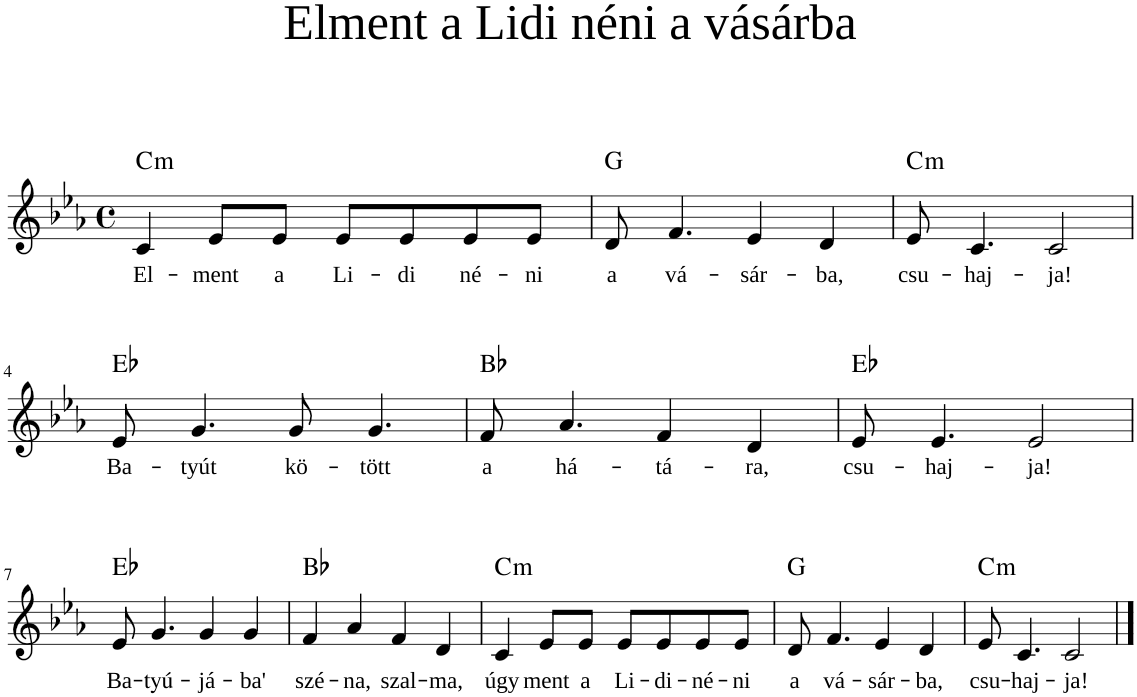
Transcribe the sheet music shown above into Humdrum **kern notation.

**kern	**text	**harte
*part1	*part1	*part1
*staff1	*staff1	*
*I"Piano	*	*
*I'Pno	*	*
*clefG2	*	*
*k[b-e-a-]	*	*
*M4/4	*	*
*met(c)	*	*
=1	=1	=1
!	!LO:LY:b	!LO:H:kt=m
4c/	El-	C:min
!	!LO:LY:b	!
8e-/L	-ment	.
!	!LO:LY:b	!
8e-/J	a	.
!	!LO:LY:b	!
8e-/L	Li-	.
!	!LO:LY:b	!
8e-/	-di	.
!	!LO:LY:b	!
8e-/	né-	.
!	!LO:LY:b	!
8e-/J	-ni	.
=2	=2	=2
!	!LO:LY:b	!
8d/	a	G:maj
!	!LO:LY:b	!
4.f/	vá-	.
!	!LO:LY:b	!
4e-/	-sár-	.
!	!LO:LY:b	!
4d/	-ba,	.
=3	=3	=3
!	!LO:LY:b	!LO:H:kt=m
8e-/	csu-	C:min
!	!LO:LY:b	!
4.c/	-haj-	.
!	!LO:LY:b	!
2c/	-ja!	.
!!LO:LB:g=z
=4	=4	=4
!	!LO:LY:b	!
8e-/	Ba-	Eb:maj
!	!LO:LY:b	!
4.g/	-tyút	.
!	!LO:LY:b	!
8g/	kö-	.
!	!LO:LY:b	!
4.g/	-tött	.
=5	=5	=5
!	!LO:LY:b	!
8f/	a	Bb:maj
!	!LO:LY:b	!
4.a-/	há-	.
!	!LO:LY:b	!
4f/	-tá-	.
!	!LO:LY:b	!
4d/	-ra,	.
=6	=6	=6
!	!LO:LY:b	!
8e-/	csu-	Eb:maj
!	!LO:LY:b	!
4.e-/	-haj-	.
!	!LO:LY:b	!
2e-/	-ja!	.
!!LO:LB:g=z
=7	=7	=7
!	!LO:LY:b	!
8e-/	Ba-	Eb:maj
!	!LO:LY:b	!
4.g/	-tyú-	.
!	!LO:LY:b	!
4g/	-já-	.
!	!LO:LY:b	!
4g/	-ba'	.
=8	=8	=8
!	!LO:LY:b	!
4f/	szé-	Bb:maj
!	!LO:LY:b	!
4a-/	-na,	.
!	!LO:LY:b	!
4f/	szal-	.
!	!LO:LY:b	!
4d/	-ma,	.
=9	=9	=9
!	!LO:LY:b	!LO:H:kt=m
4c/	úgy	C:min
!	!LO:LY:b	!
8e-/L	ment	.
!	!LO:LY:b	!
8e-/J	a	.
!	!LO:LY:b	!
8e-/L	Li-	.
!	!LO:LY:b	!
8e-/	-di-	.
!	!LO:LY:b	!
8e-/	-né-	.
!	!LO:LY:b	!
8e-/J	-ni	.
=10	=10	=10
!	!LO:LY:b	!
8d/	a	G:maj
!	!LO:LY:b	!
4.f/	vá-	.
!	!LO:LY:b	!
4e-/	-sár-	.
!	!LO:LY:b	!
4d/	-ba,	.
=11	=11	=11
!	!LO:LY:b	!LO:H:kt=m
8e-/	csu-	C:min
!	!LO:LY:b	!
4.c/	-haj-	.
!	!LO:LY:b	!
2c/	-ja!	.
==	==	==
*-	*-	*-
